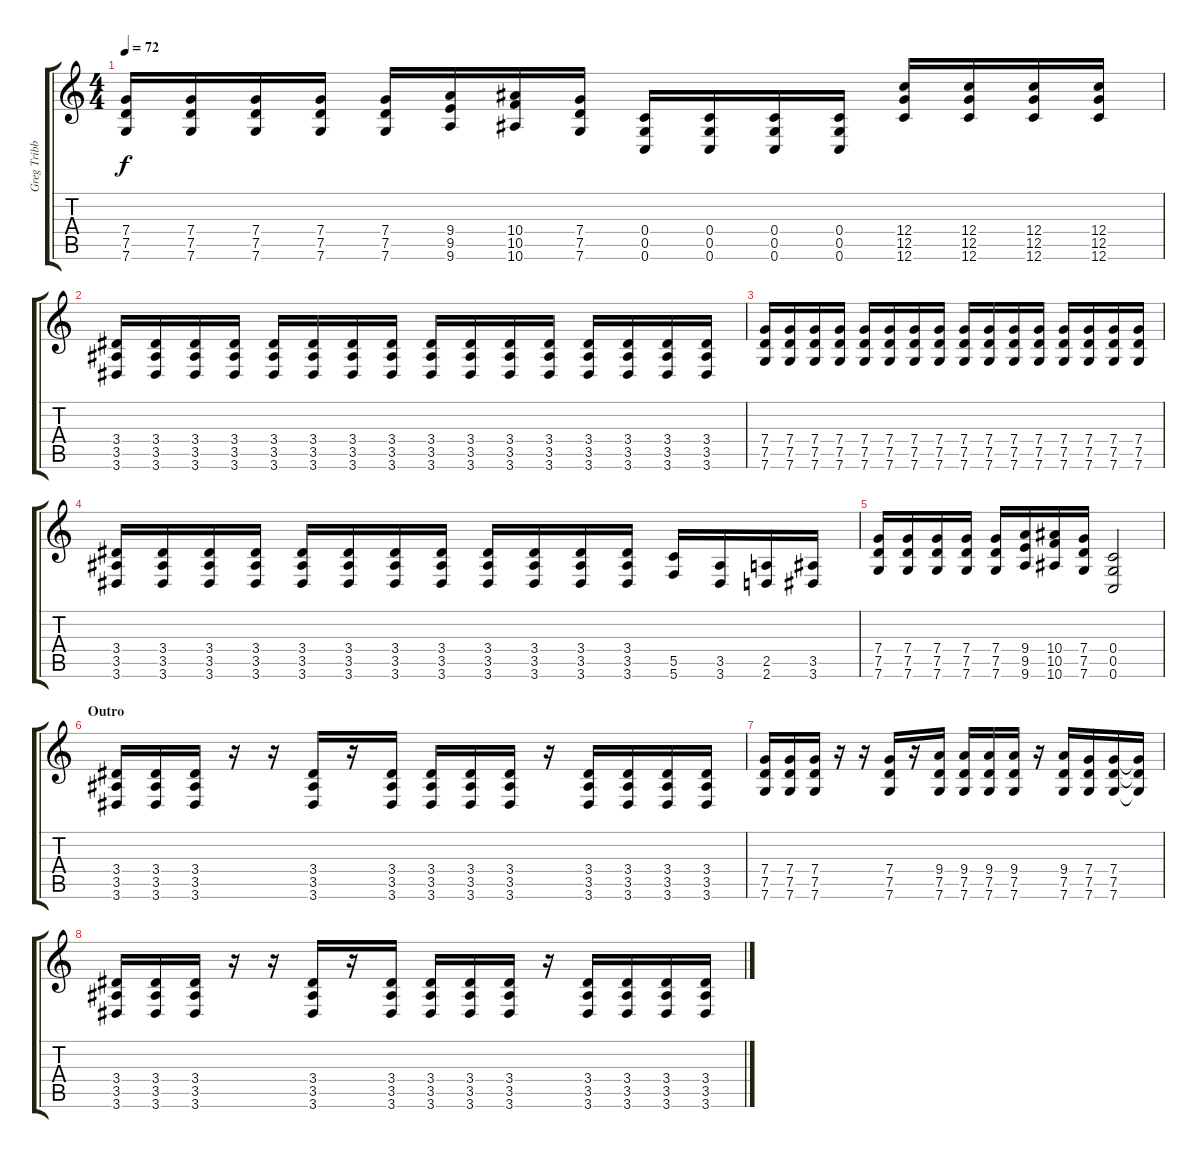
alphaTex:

\track ("Greg Tribbett \"Güüg\" (Main Guitar)" "Greg Tribb") {instrument distortionguitar}
\staff {score tabs}
\tuning (D4 A3 F3 C3 G2 C2) {hide}
\ts (4 4)
\tempo 72
\clef g2
\ks c
(7.4 7.5 7.6).16{dy f} (7.4 7.5 7.6).16 (7.4 7.5 7.6).16 (7.4 7.5 7.6).16 (7.4 7.5 7.6).16 (9.4 9.5 9.6).16 (10.4 10.5 10.6).16 (7.4 7.5 7.6).16 (0.4 0.5 0.6).16 (0.4 0.5 0.6).16 (0.4 0.5 0.6).16 (0.4 0.5 0.6).16 (12.4 12.5 12.6).16 (12.4 12.5 12.6).16 (12.4 12.5 12.6).16 (12.4 12.5 12.6).16 |
(3.4 3.5 3.6).16 (3.4 3.5 3.6).16 (3.4 3.5 3.6).16 (3.4 3.5 3.6).16 (3.4 3.5 3.6).16 (3.4 3.5 3.6).16 (3.4 3.5 3.6).16 (3.4 3.5 3.6).16 (3.4 3.5 3.6).16 (3.4 3.5 3.6).16 (3.4 3.5 3.6).16 (3.4 3.5 3.6).16 (3.4 3.5 3.6).16 (3.4 3.5 3.6).16 (3.4 3.5 3.6).16 (3.4 3.5 3.6).16 |
(7.4 7.5 7.6).16 (7.4 7.5 7.6).16 (7.4 7.5 7.6).16 (7.4 7.5 7.6).16 (7.4 7.5 7.6).16 (7.4 7.5 7.6).16 (7.4 7.5 7.6).16 (7.4 7.5 7.6).16 (7.4 7.5 7.6).16 (7.4 7.5 7.6).16 (7.4 7.5 7.6).16 (7.4 7.5 7.6).16 (7.4 7.5 7.6).16 (7.4 7.5 7.6).16 (7.4 7.5 7.6).16 (7.4 7.5 7.6).16 |
(3.4 3.5 3.6).16 (3.4 3.5 3.6).16 (3.4 3.5 3.6).16 (3.4 3.5 3.6).16 (3.4 3.5 3.6).16 (3.4 3.5 3.6).16 (3.4 3.5 3.6).16 (3.4 3.5 3.6).16 (3.4 3.5 3.6).16 (3.4 3.5 3.6).16 (3.4 3.5 3.6).16 (3.4 3.5 3.6).16 (5.5 5.6).16 (3.5 3.6).16 (2.5 2.6).16 (3.5 3.6).16 |
(7.4 7.5 7.6).16 (7.4 7.5 7.6).16 (7.4 7.5 7.6).16 (7.4 7.5 7.6).16 (7.4 7.5 7.6).16 (9.4 9.5 9.6).16 (10.4 10.5 10.6).16 (7.4 7.5 7.6).16 (0.4 0.5 0.6).2 |
\section ("" "Outro")
(3.4 3.5 3.6).16 (3.4 3.5 3.6).16 (3.4 3.5 3.6).16 r.16 r.16 (3.4 3.5 3.6).16 r.16 (3.4 3.5 3.6).16 (3.4 3.5 3.6).16 (3.4 3.5 3.6).16 (3.4 3.5 3.6).16 r.16 (3.4 3.5 3.6).16 (3.4 3.5 3.6).16 (3.4 3.5 3.6).16 (3.4 3.5 3.6).16 |
(7.4 7.5 7.6).16 (7.4 7.5 7.6).16 (7.4 7.5 7.6).16 r.16 r.16 (7.4 7.5 7.6).16 r.16 (9.4 7.5 7.6).16 (9.4 7.5 7.6).16 (9.4 7.5 7.6).16 (9.4 7.5 7.6).16 r.16 (9.4 7.5 7.6).16 (7.4 7.5 7.6).16 (7.4 7.5 7.6).16 (7.4{t} 7.5{t} 7.6{t}).16 |
(3.4 3.5 3.6).16 (3.4 3.5 3.6).16 (3.4 3.5 3.6).16 r.16 r.16 (3.4 3.5 3.6).16 r.16 (3.4 3.5 3.6).16 (3.4 3.5 3.6).16 (3.4 3.5 3.6).16 (3.4 3.5 3.6).16 r.16 (3.4 3.5 3.6).16 (3.4 3.5 3.6).16 (3.4 3.5 3.6).16 (3.4 3.5 3.6).16
